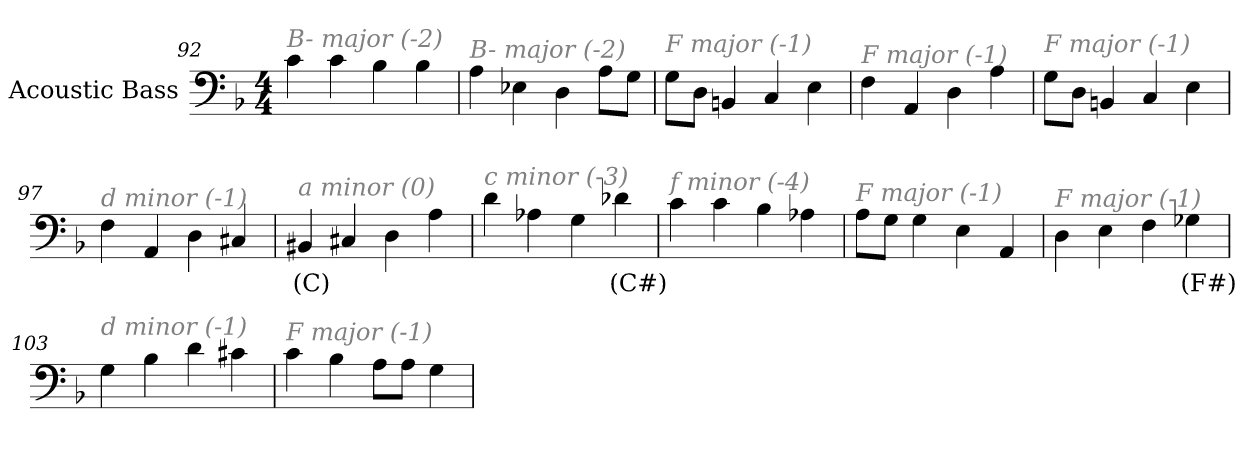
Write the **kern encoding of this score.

**kern	**text
*part1	*part1
*staff1	*staff1
*I"Acoustic Bass	*
*clefF4	*
*ITrd7c12	*
*k[b-]	*
*F:	*
*M4/4	*
=92	=92
!LO:TX:i:color=#808080:t=B- major (-2)	!
4C	.
4C	.
4BB-	.
4BB-	.
=93	=93
!LO:TX:i:color=#808080:t=B- major (-2)	!
4AA	.
4EE-X	.
4DD	.
8AAL	.
8GGJ	.
=94	=94
!LO:TX:i:color=#808080:t=F major (-1)	!
8GGL	.
8DDJ	.
4BBBn	.
4CC	.
4EE	.
=95	=95
!LO:TX:i:color=#808080:t=F major (-1)	!
4FF	.
4AAA	.
4DD	.
4AA	.
=96	=96
!LO:TX:i:color=#808080:t=F major (-1)	!
8GGL	.
8DDJ	.
4BBBn	.
4CC	.
4EE	.
=97	=97
!LO:TX:i:color=#808080:t=d minor (-1)	!
4FF	.
4AAA	.
4DD	.
4CC#X	.
=98	=98
!LO:TX:i:color=#808080:t=a minor (0)	!
4BBB#Xi	(C)
4CC#X	.
4DD	.
4AA	.
=99	=99
!LO:TX:i:color=#808080:t=c minor (-3)	!
4D	.
4AA-X	.
4GG	.
4D-Xj	(C#)
=100	=100
!LO:TX:i:color=#808080:t=f minor (-4)	!
4C	.
4C	.
4BB-	.
4AA-X	.
=101	=101
!LO:TX:i:color=#808080:t=F major (-1)	!
8AAL	.
8GGJ	.
4GG	.
4EE	.
4AAA	.
=102	=102
!LO:TX:i:color=#808080:t=F major (-1)	!
4DD	.
4EE	.
4FF	.
4GG-Xj	(F#)
=103	=103
!LO:TX:i:color=#808080:t=d minor (-1)	!
4GG	.
4BB-	.
4D	.
4C#X	.
=104	=104
!LO:TX:i:color=#808080:t=F major (-1)	!
4C	.
4BB-	.
8AAL	.
8AAJ	.
4GG	.
=	=
*-	*-
